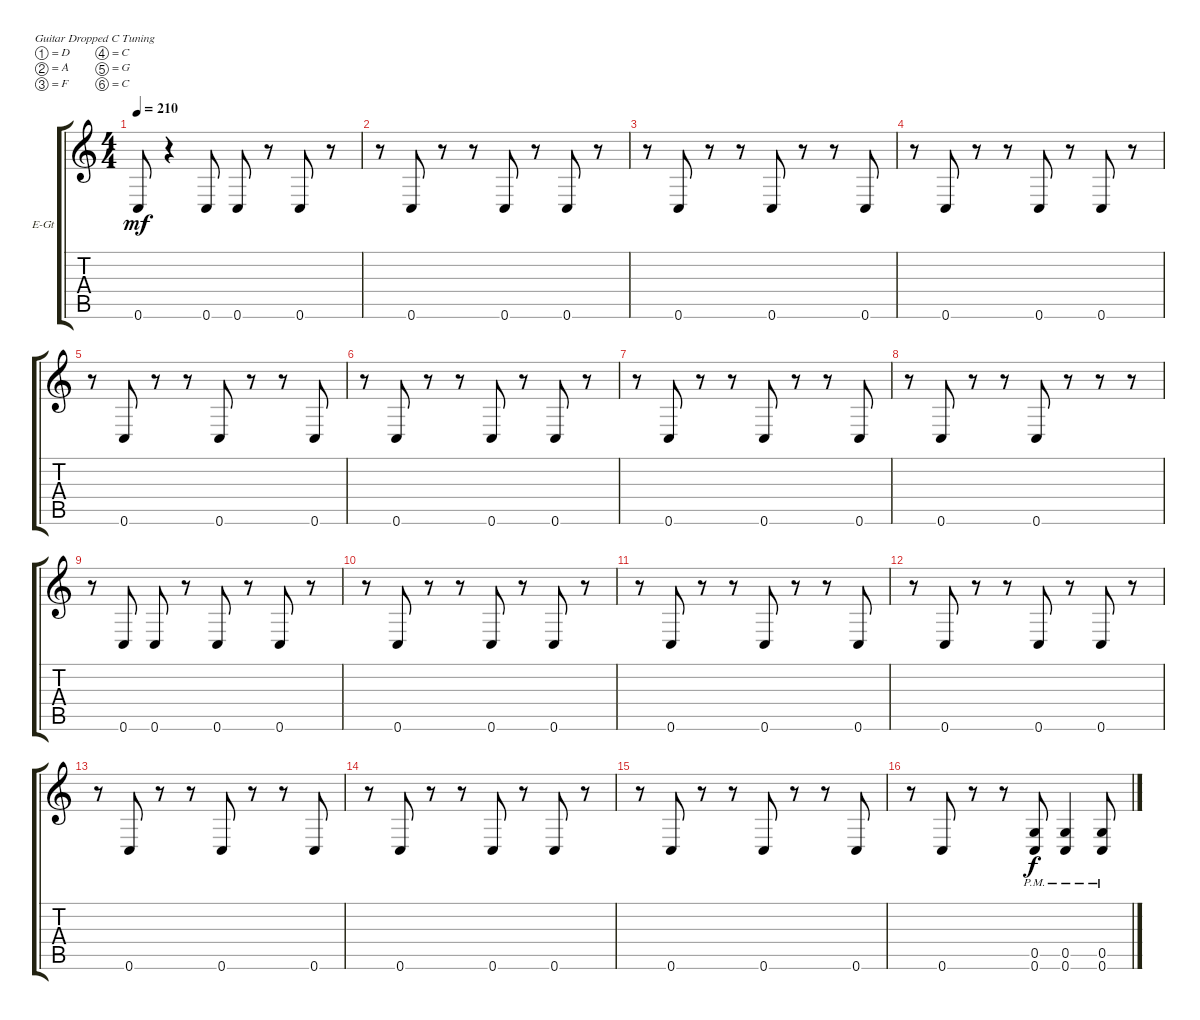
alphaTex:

\bracketExtendMode groupsimilarinstruments
\firstSystemTrackNameOrientation horizontal
\otherSystemsTrackNameOrientation horizontal
\track ("guitar 2" "E-Gt") {instrument distortionguitar}
\staff {score tabs}
\tuning (D4 A3 F3 C3 G2 C2)
\ts (4 4)
\tempo 210
\clef g2
\ks c
0.6.8{dy mf} r.4 0.6.8 0.6.8 r.8 0.6.8 r.8 |
r.8 0.6.8 r.8 r.8 0.6.8 r.8 0.6.8 r.8 |
r.8 0.6.8 r.8 r.8 0.6.8 r.8 r.8 0.6.8 |
r.8 0.6.8 r.8 r.8 0.6.8 r.8 0.6.8 r.8 |
r.8 0.6.8 r.8 r.8 0.6.8 r.8 r.8 0.6.8 |
r.8 0.6.8 r.8 r.8 0.6.8 r.8 0.6.8 r.8 |
r.8 0.6.8 r.8 r.8 0.6.8 r.8 r.8 0.6.8 |
r.8 0.6.8 r.8 r.8 0.6.8 r.8 r.8 r.8 |
r.8 0.6.8 0.6.8 r.8 0.6.8 r.8 0.6.8 r.8 |
r.8 0.6.8 r.8 r.8 0.6.8 r.8 0.6.8 r.8 |
r.8 0.6.8 r.8 r.8 0.6.8 r.8 r.8 0.6.8 |
r.8 0.6.8 r.8 r.8 0.6.8 r.8 0.6.8 r.8 |
r.8 0.6.8 r.8 r.8 0.6.8 r.8 r.8 0.6.8 |
r.8 0.6.8 r.8 r.8 0.6.8 r.8 0.6.8 r.8 |
r.8 0.6.8 r.8 r.8 0.6.8 r.8 r.8 0.6.8 |
r.8 0.6.8 r.8 r.8 (0.6{pm} 0.5{pm}).8{dy f} (0.6{pm} 0.5{pm}).4 (0.6{pm} 0.5{pm}).8
